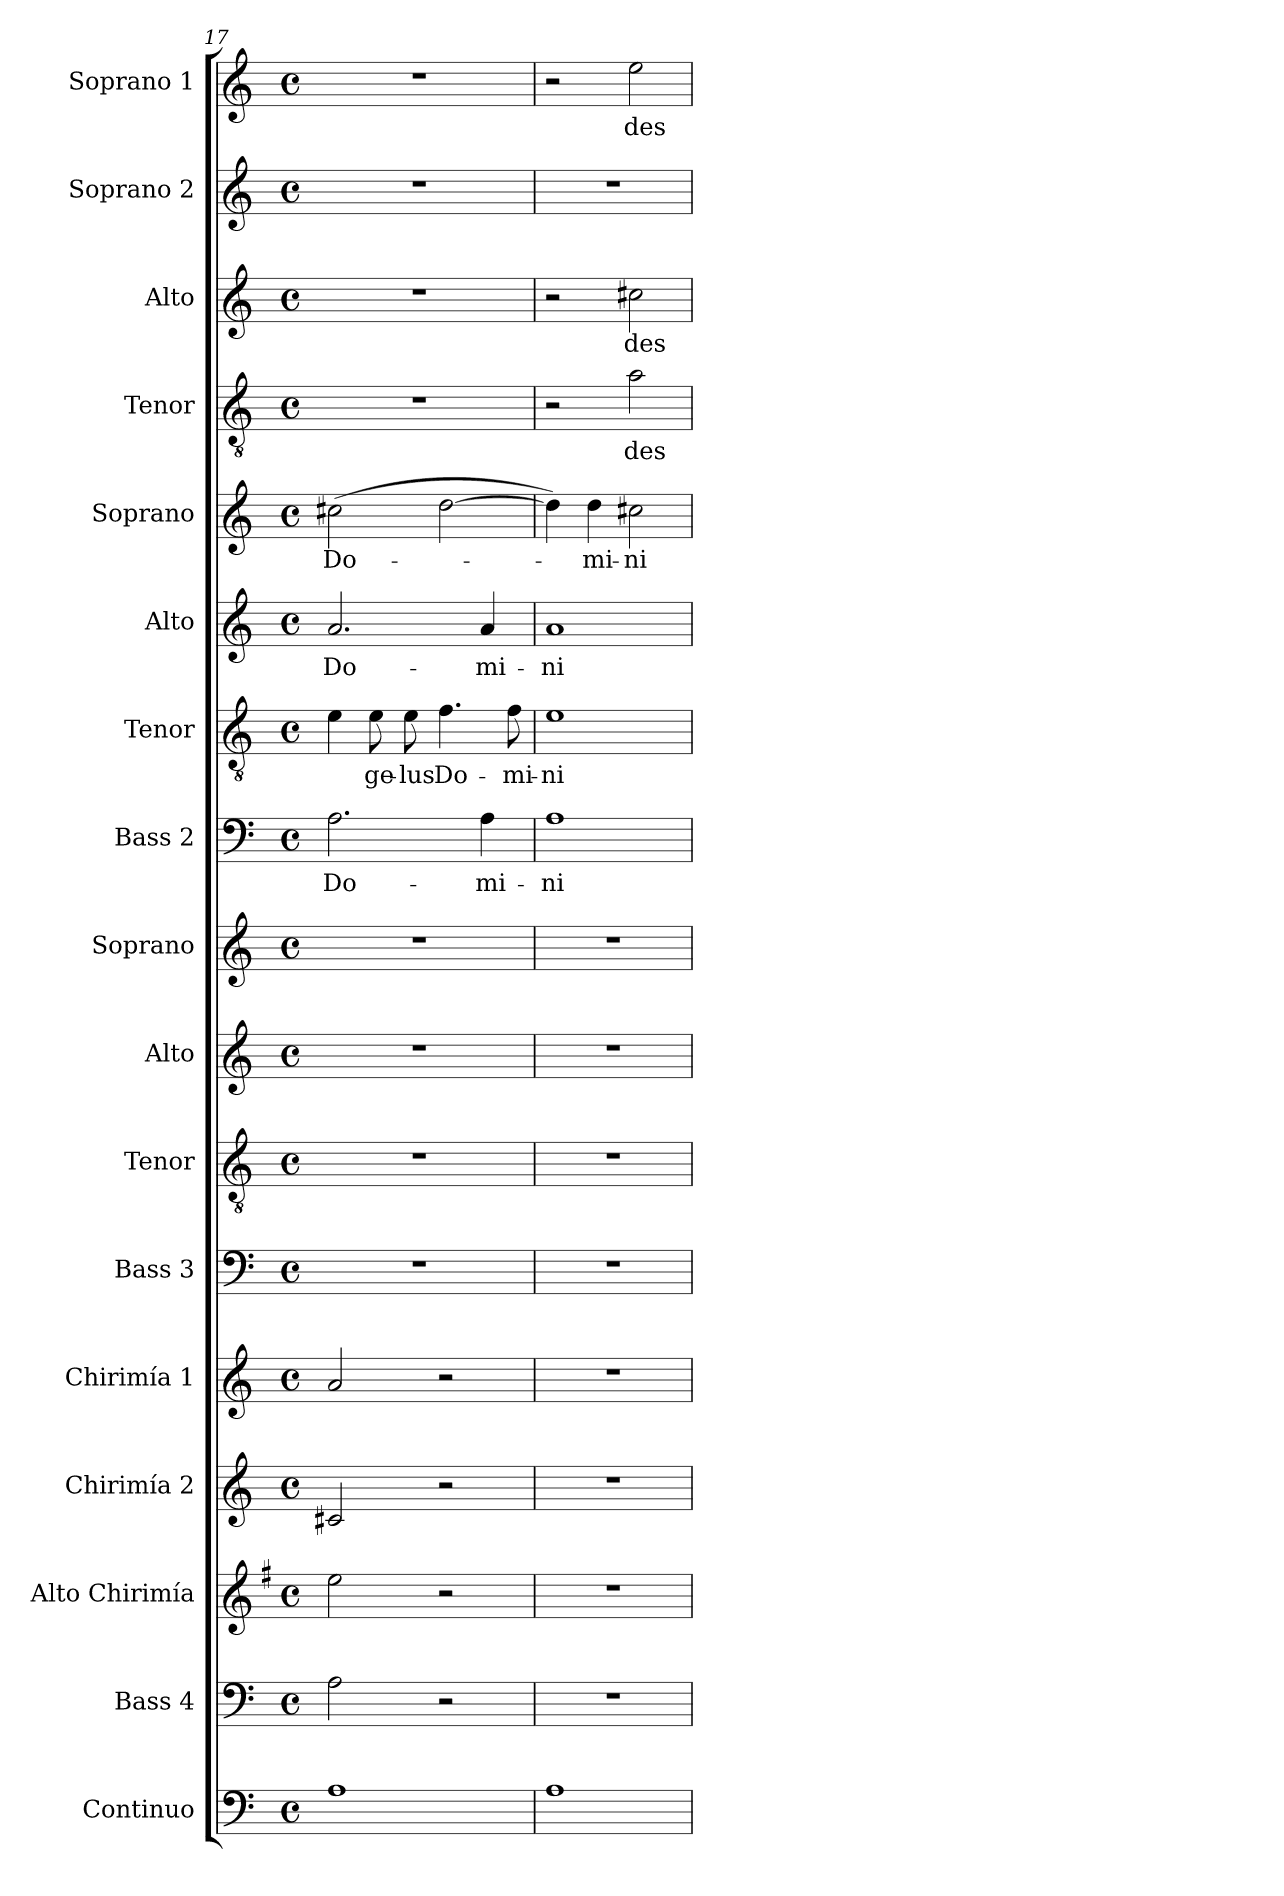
**kern	**kern	**kern	**kern	**kern	**kern	**kern	**kern	**kern	**kern	**text	**kern	**text	**kern	**text	**kern	**text	**kern	**text	**kern	**text	**kern	**kern	**text
*part17	*part16	*part15	*part14	*part13	*part12	*part11	*part10	*part9	*part8	*part8	*part7	*part7	*part6	*part6	*part5	*part5	*part4	*part4	*part3	*part3	*part2	*part1	*part1
*staff17	*staff16	*staff15	*staff14	*staff13	*staff12	*staff11	*staff10	*staff9	*staff8	*staff8	*staff7	*staff7	*staff6	*staff6	*staff5	*staff5	*staff4	*staff4	*staff3	*staff3	*staff2	*staff1	*staff1
*I"Continuo	*I"Bass  4	*I"Alto Chirimía	*I"Chirimía 2	*I"Chirimía 1	*I"Bass 3	*I"Tenor	*I"Alto	*I"Soprano	*I"Bass 2	*	*I"Tenor	*	*I"Alto	*	*I"Soprano	*	*I"Tenor	*	*I"Alto	*	*I"Soprano 2	*I"Soprano 1	*
*I'Cont.	*I'B4.	*I'Alt. Chi.	*I'Chi. 2	*I'Chi. 1	*I'B3.	*I'T.	*I'A.	*I'S.	*I'B2.	*	*I'T.	*	*I'A.	*	*I'S.	*	*I'T.	*	*I'A.	*	*I'S.	*I'S.	*
*clefF4	*clefF4	*clefG2	*clefG2	*clefG2	*clefF4	*clefGv2	*clefG2	*clefG2	*clefF4	*	*clefGv2	*	*clefG2	*	*clefG2	*	*clefGv2	*	*clefG2	*	*clefG2	*clefG2	*
*	*	*ITrd4c7	*	*	*	*ITrd7c12	*	*	*	*	*ITrd7c12	*	*	*	*	*	*ITrd7c12	*	*	*	*	*	*
*k[]	*k[]	*k[]	*k[]	*k[]	*k[]	*k[]	*k[]	*k[]	*k[]	*	*k[]	*	*k[]	*	*k[]	*	*k[]	*	*k[]	*	*k[]	*k[]	*
*C:	*C:	*C:	*C:	*C:	*C:	*C:	*C:	*C:	*C:	*	*C:	*	*C:	*	*C:	*	*C:	*	*C:	*	*C:	*C:	*
*M4/4	*M4/4	*M4/4	*M4/4	*M4/4	*M4/4	*M4/4	*M4/4	*M4/4	*M4/4	*	*M4/4	*	*M4/4	*	*M4/4	*	*M4/4	*	*M4/4	*	*M4/4	*M4/4	*
*met(c)	*met(c)	*met(c)	*met(c)	*met(c)	*met(c)	*met(c)	*met(c)	*met(c)	*met(c)	*	*met(c)	*	*met(c)	*	*met(c)	*	*met(c)	*	*met(c)	*	*met(c)	*met(c)	*
=17	=17	=17	=17	=17	=17	=17	=17	=17	=17	=17	=17	=17	=17	=17	=17	=17	=17	=17	=17	=17	=17	=17	=17
!	!	!	!	!	!	!	!	!	!	!LO:LY:b:color=#000000	!	!	!	!	!	!	!	!	!	!	!	!	!
!	!	!	!	!	!	!	!	!	!	!	!	!	!	!LO:LY:b:color=#000000	!	!	!	!	!	!	!	!	!
!	!	!	!	!	!	!	!	!	!	!	!	!	!	!	!	!LO:LY:b:color=#000000	!	!	!	!	!	!	!
1Ai	2Ai\	2ai\	2c#Xi/	2ai/	1r	1r	1r	1r	2.Ai\	Do-	4Ei\	.	2.ai/	Do-	(2cc#Xi\	Do-	1r	.	1r	.	1r	1r	.
!	!	!	!	!	!	!	!	!	!	!	!	!LO:LY:b:color=#000000	!	!	!	!	!	!	!	!	!	!	!
.	.	.	.	.	.	.	.	.	.	.	8Ei\	-ge-	.	.	.	.	.	.	.	.	.	.	.
!	!	!	!	!	!	!	!	!	!	!	!	!LO:LY:b:color=#000000	!	!	!	!	!	!	!	!	!	!	!
.	.	.	.	.	.	.	.	.	.	.	8Ei\	-lus	.	.	.	.	.	.	.	.	.	.	.
!	!	!	!	!	!	!	!	!	!	!	!	!LO:LY:b:color=#000000	!	!	!	!	!	!	!	!	!	!	!
.	2r	2r	2r	2r	.	.	.	.	.	.	4.Fi\	Do-	.	.	[>2ddi\	.	.	.	.	.	.	.	.
!	!	!	!	!	!	!	!	!	!	!LO:LY:b:color=#000000	!	!	!	!	!	!	!	!	!	!	!	!	!
!	!	!	!	!	!	!	!	!	!	!	!	!	!	!LO:LY:b:color=#000000	!	!	!	!	!	!	!	!	!
.	.	.	.	.	.	.	.	.	4Ai\	-mi-	.	.	4ai/	-mi-	.	.	.	.	.	.	.	.	.
!	!	!	!	!	!	!	!	!	!	!	!	!LO:LY:b:color=#000000	!	!	!	!	!	!	!	!	!	!	!
.	.	.	.	.	.	.	.	.	.	.	8Fi\	-mi-	.	.	.	.	.	.	.	.	.	.	.
=18	=18	=18	=18	=18	=18	=18	=18	=18	=18	=18	=18	=18	=18	=18	=18	=18	=18	=18	=18	=18	=18	=18	=18
!	!	!	!	!	!	!	!	!	!	!LO:LY:b:color=#000000	!	!	!	!	!	!	!	!	!	!	!	!	!
!	!	!	!	!	!	!	!	!	!	!	!	!LO:LY:b:color=#000000	!	!	!	!	!	!	!	!	!	!	!
!	!	!	!	!	!	!	!	!	!	!	!	!	!	!LO:LY:b:color=#000000	!	!	!	!	!	!	!	!	!
1Ai	1r	1r	1r	1r	1r	1r	1r	1r	1Ai	-ni	1Ei	-ni	1ai	-ni	4ddi\])	.	2r	.	2r	.	1r	2r	.
!	!	!	!	!	!	!	!	!	!	!	!	!	!	!	!	!LO:LY:b:color=#000000	!	!	!	!	!	!	!
.	.	.	.	.	.	.	.	.	.	.	.	.	.	.	4ddi\	-mi-	.	.	.	.	.	.	.
!	!	!	!	!	!	!	!	!	!	!	!	!	!	!	!	!LO:LY:b:color=#000000	!	!	!	!	!	!	!
!	!	!	!	!	!	!	!	!	!	!	!	!	!	!	!	!	!	!LO:LY:b:color=#000000	!	!	!	!	!
!	!	!	!	!	!	!	!	!	!	!	!	!	!	!	!	!	!	!	!	!LO:LY:b:color=#000000	!	!	!
!	!	!	!	!	!	!	!	!	!	!	!	!	!	!	!	!	!	!	!	!	!	!	!LO:LY:b:color=#000000
.	.	.	.	.	.	.	.	.	.	.	.	.	.	.	2cc#Xi\	-ni	2Ai\	des-	2cc#Xi\	des-	.	2eei\	des-
=	=	=	=	=	=	=	=	=	=	=	=	=	=	=	=	=	=	=	=	=	=	=	=
*-	*-	*-	*-	*-	*-	*-	*-	*-	*-	*-	*-	*-	*-	*-	*-	*-	*-	*-	*-	*-	*-	*-	*-
